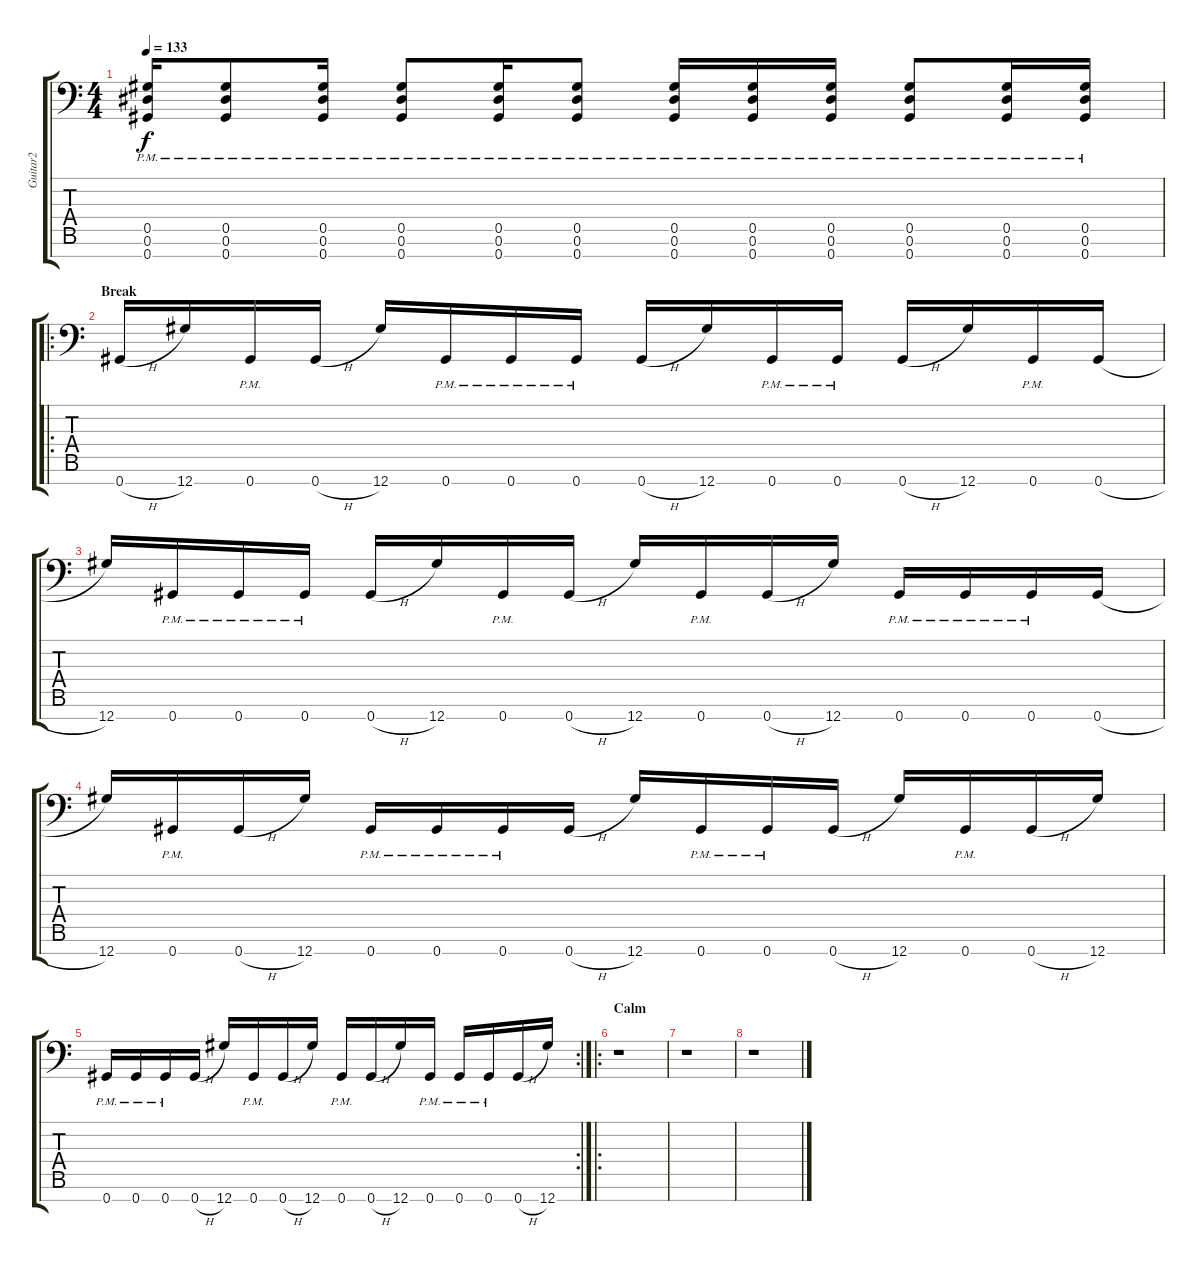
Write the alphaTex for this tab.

\track ("Guitar2" "Guitar2") {instrument distortionguitar}
\staff {score tabs}
\tuning (Eb4 Bb3 Gb3 Db3 Ab2 Eb2 Ab1) {hide}
\ts (4 4)
\tempo 133
\clef f4
\ks c
(0.5{pm} 0.6 0.7).16{dy f} (0.5{pm} 0.6 0.7).8 (0.5{pm} 0.6 0.7).16 (0.5{pm} 0.6 0.7).8 (0.5{pm} 0.6 0.7).16 (0.5{pm} 0.6 0.7).8 (0.5{pm} 0.6 0.7).16 (0.5{pm} 0.6 0.7).16 (0.5{pm} 0.6 0.7).16 (0.5{pm} 0.6 0.7).8 (0.5{pm} 0.6 0.7).16 (0.5{pm} 0.6 0.7).16 |
\ro
\section ("" "Break")
0.7{h}.16 12.7.16 0.7{pm}.16 0.7{h}.16 12.7.16 0.7{pm}.16 0.7{pm}.16 0.7{pm}.16 0.7{h}.16 12.7.16 0.7{pm}.16 0.7{pm}.16 0.7{h}.16 12.7.16 0.7{pm}.16 0.7{h}.16 |
12.7.16 0.7{pm}.16 0.7{pm}.16 0.7{pm}.16 0.7{h}.16 12.7.16 0.7{pm}.16 0.7{h}.16 12.7.16 0.7{pm}.16 0.7{h}.16 12.7.16 0.7{pm}.16 0.7{pm}.16 0.7{pm}.16 0.7{h}.16 |
12.7.16 0.7{pm}.16 0.7{h}.16 12.7.16 0.7{pm}.16 0.7{pm}.16 0.7{pm}.16 0.7{h}.16 12.7.16 0.7{pm}.16 0.7{pm}.16 0.7{h}.16 12.7.16 0.7{pm}.16 0.7{h}.16 12.7.16 |
\rc 2
0.7{pm}.16 0.7{pm}.16 0.7{pm}.16 0.7{h}.16 12.7.16 0.7{pm}.16 0.7{h}.16 12.7.16 0.7{pm}.16 0.7{h}.16 12.7.16 0.7{pm}.16 0.7{pm}.16 0.7{pm}.16 0.7{h}.16 12.7.16 |
\ro
\section ("" "Calm")
r.1 |
r.1 |
r.1
